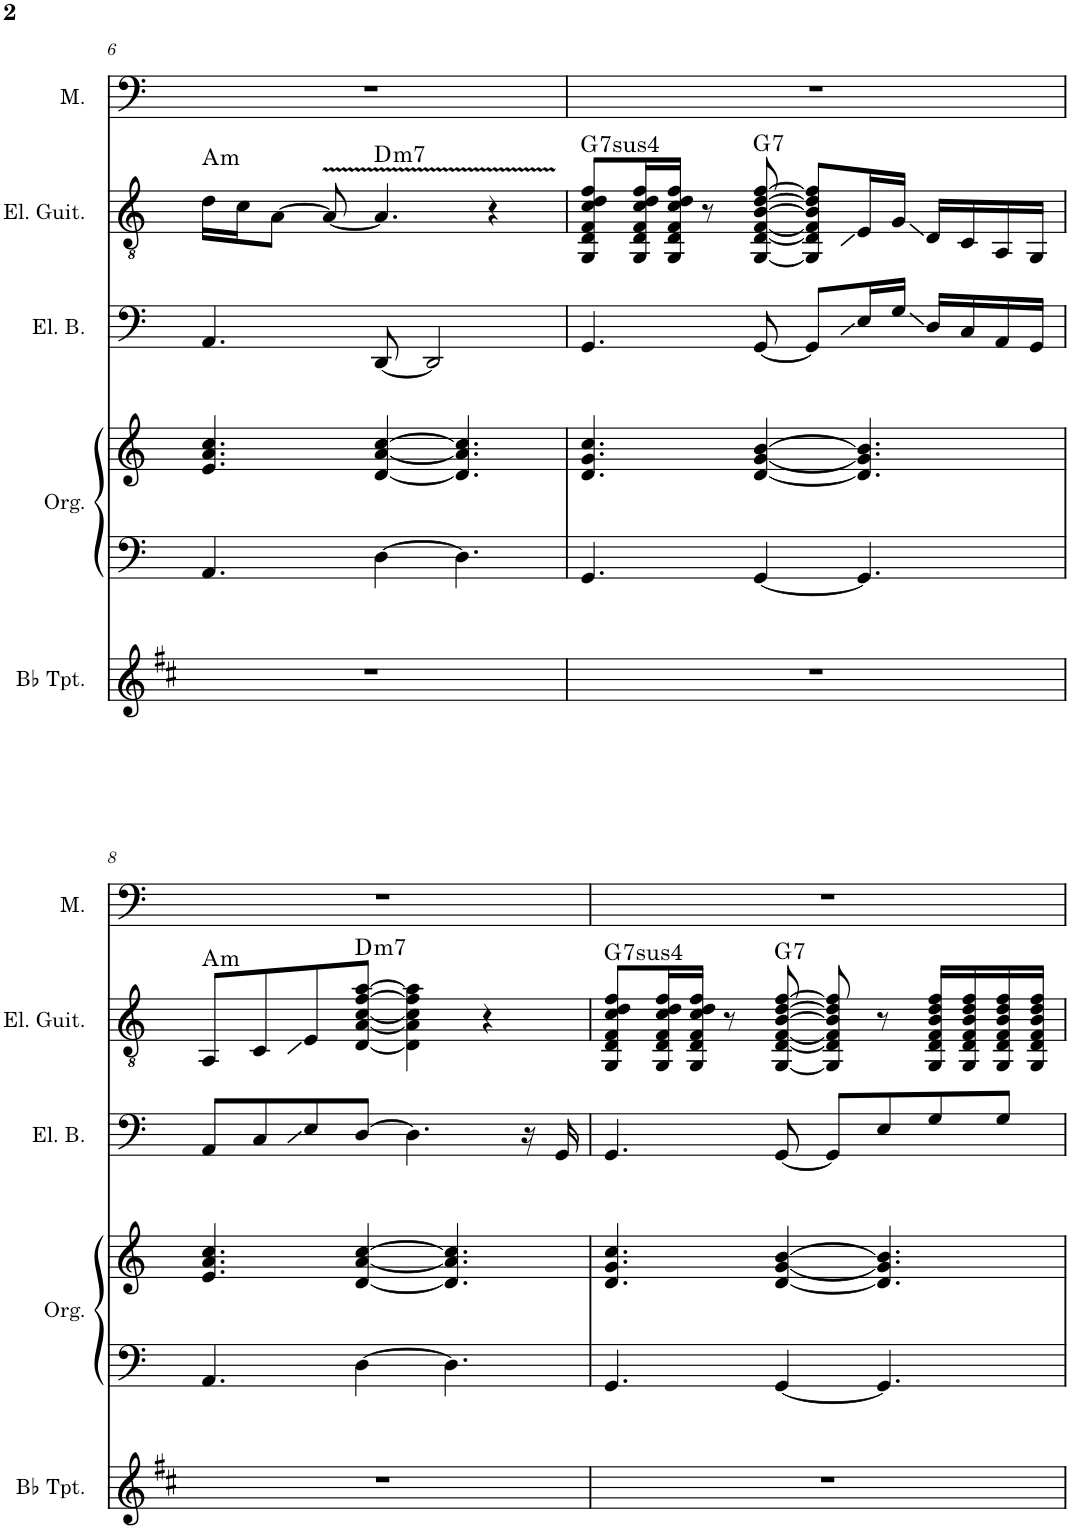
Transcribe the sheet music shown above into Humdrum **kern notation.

**kern	**kern	**kern	**kern	**kern	**harte	**kern
*part5	*part4	*part4	*part3	*part2	*part2	*part1
*staff6	*staff5	*staff4	*staff3	*staff2	*	*staff1
*I"Bb Trumpet	*I"Organ	*	*I"Electric Bass	*I"Electric Guitar	*	*I"Men
*I'Bb Tpt.	*I'Org.	*	*I'El. B.	*I'El. Guit.	*	*I'M.
!!LO:PB:g=z
*clefG2	*clefF4	*clefG2	*clefF4	*clefGv2	*	*clefF4
*Trd1c2	*	*	*Trd7c12	*	*	*
*k[f#c#]	*k[]	*k[]	*k[]	*k[]	*	*k[]
*M4/4	*M4/4	*M4/4	*M4/4	*M4/4	*	*M4/4
=6	=6	=6	=6	=6	=6	=6
!	!	!	!	!	!LO:H:kt=m	!
1r	4.AA/	4.e/ 4.a/ 4.cc/	4.AA/	16d\LL	A:min	1r
.	.	.	.	16c\J	.	.
.	.	.	.	[8A\J	.	.
.	.	.	.	8A/_	.	.
!	!	!	!	!	!LO:H:kt=m7	!
.	[4D\	[4d/ [4a/ [4cc/	[8DD/	4.A/]	D:min7	.
.	.	.	2DD/]	.	.	.
.	4.D\]	4.d/] 4.a/] 4.cc/]	.	.	.	.
.	.	.	.	4r	.	.
=7	=7	=7	=7	=7	=7	=7
!	!	!	!	!	!LO:H:kt=74	!
1r	4.GG/	4.d/ 4.g/ 4.cc/	4.GG/	8GG/ 8D/ 8Fn/ 8c/ 8d/ 8fn/L	G:sus4(7)	1r
.	.	.	.	16GG/ 16D/ 16F/ 16c/ 16d/ 16f/L	.	.
.	.	.	.	16GG/ 16D/ 16F/ 16c/ 16d/ 16f/JJ	.	.
.	.	.	.	8r	.	.
!	!	!	!	!	!LO:H:kt=7	!
.	[4GG/	[4d/ [4g/ [4b/	[8GG/	[8GG/ [8D/ [8F/ [8B/ [8d/ [8f/	G:7	.
.	.	.	8GG/L]	8GG/] 8D/] 8F/] 8B/] 8d/] 8f/]L	.	.
.	4.GG/]	4.d/] 4.g/] 4.b/]	16E/L	16E/L	.	.
.	.	.	16G/JJ	16G/JJ	.	.
.	.	.	16D/LL	16D/LL	.	.
.	.	.	16C/	16C/	.	.
.	.	.	16AA/	16AA/	.	.
.	.	.	16GG/JJ	16GG/JJ	.	.
!!LO:LB:g=z
=8	=8	=8	=8	=8	=8	=8
!	!	!	!	!	!LO:H:kt=m	!
1r	4.AA/	4.e/ 4.a/ 4.cc/	8AA/L	8AA/L	A:min	1r
.	.	.	8C/	8C/	.	.
.	.	.	8E/	8E/	.	.
!	!	!	!	!	!LO:H:kt=m7	!
.	[4D\	[4d/ [4a/ [4cc/	[8D/J	[8D/ [8A/ [8c/ [8f/ [8a/J	D:min7	.
.	.	.	4.D\]	4D\] 4A\] 4c\] 4f\] 4a\]	.	.
.	4.D\]	4.d/] 4.a/] 4.cc/]	.	.	.	.
.	.	.	.	4r	.	.
.	.	.	16r	.	.	.
.	.	.	16GG/	.	.	.
=9	=9	=9	=9	=9	=9	=9
!	!	!	!	!	!LO:H:kt=74	!
1r	4.GG/	4.d/ 4.g/ 4.cc/	4.GG/	8GG/ 8D/ 8Fn/ 8c/ 8d/ 8fn/L	G:sus4(7)	1r
.	.	.	.	16GG/ 16D/ 16F/ 16c/ 16d/ 16f/L	.	.
.	.	.	.	16GG/ 16D/ 16F/ 16c/ 16d/ 16f/JJ	.	.
.	.	.	.	8r	.	.
!	!	!	!	!	!LO:H:kt=7	!
.	[4GG/	[4d/ [4g/ [4b/	[8GG/	[8GG/ [8D/ [8F/ [8B/ [8d/ [8f/	G:7	.
.	.	.	8GG/L]	8GG/] 8D/] 8F/] 8B/] 8d/] 8f/]	.	.
.	4.GG/]	4.d/] 4.g/] 4.b/]	8E/	8r	.	.
.	.	.	8G/	16GG/ 16D/ 16F/ 16B/ 16d/ 16f/LL	.	.
.	.	.	.	16GG/ 16D/ 16F/ 16B/ 16d/ 16f/	.	.
.	.	.	8G/J	16GG/ 16D/ 16F/ 16B/ 16d/ 16f/	.	.
.	.	.	.	16GG/ 16D/ 16F/ 16B/ 16d/ 16f/JJ	.	.
=	=	=	=	=	=	=
*-	*-	*-	*-	*-	*-	*-
